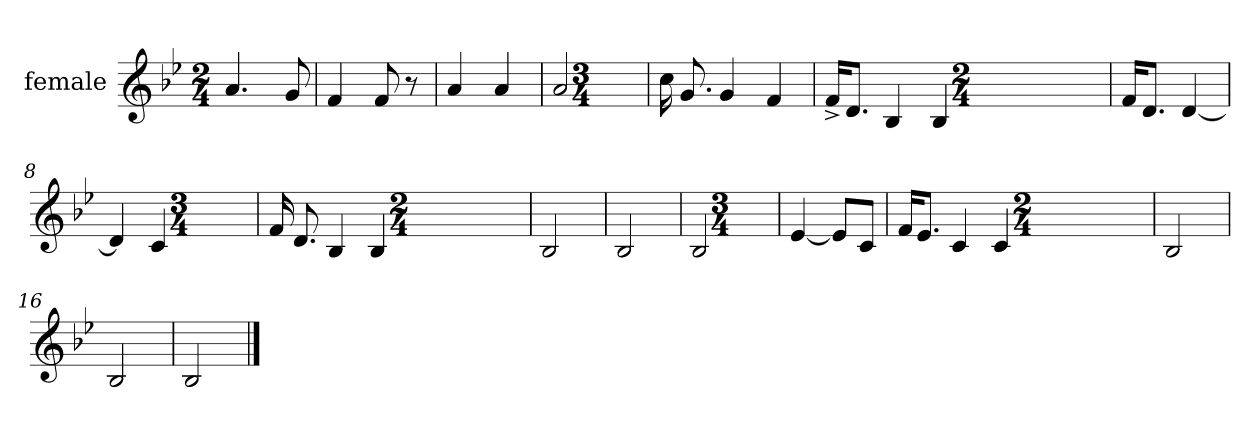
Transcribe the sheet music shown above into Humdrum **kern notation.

**kern
*part1
*staff1
*I"female
*clefG2
*k[b-e-]
*M2/4
*MM80
=1
4.a
8g
=2
4f
8f
8r
=3
4a
4a
=4
2a
*M3/4
=5
16cc
8.g
4g
4f
=6
16f^/KL
8.d/J
4B-
4B-
*M2/4
=7
16f/KL
8.d/J
[4d
=8
4d]
4c
*M3/4
=9
16f
8.d
4B-
4B-
*M2/4
=10
2B-
=11
2B-
=12
2B-
*M3/4
=13
[4e-
8e-/L]
8c/J
=14
16f/KL
8.e-/J
4c
4c
*M2/4
=15
2B-
=16
2B-
=17
2B-
==
*-
